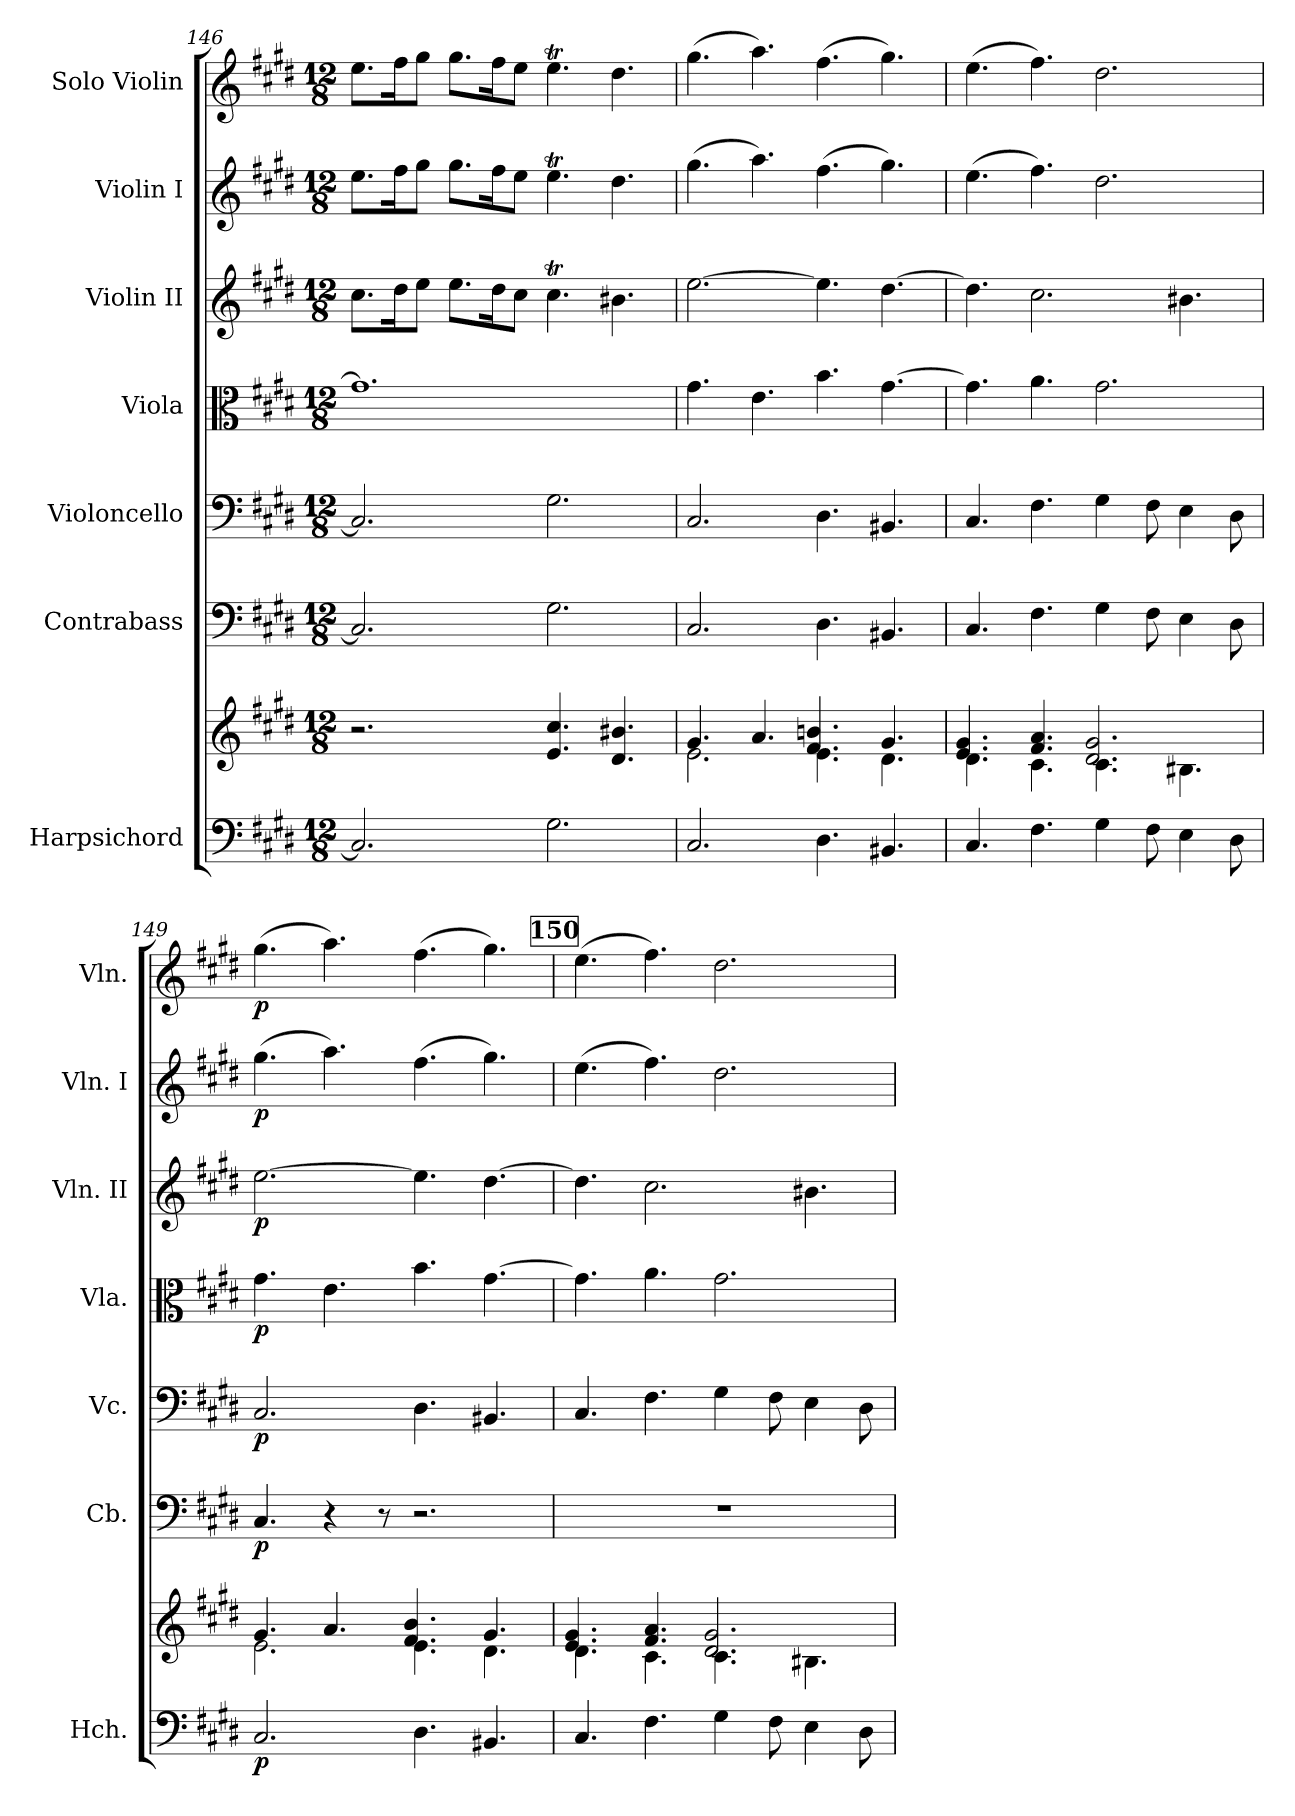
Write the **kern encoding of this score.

**kern	**kern	**dynam	**kern	**dynam	**kern	**dynam	**kern	**dynam	**kern	**dynam	**kern	**dynam	**kern	**dynam
*part7	*part7	*part7	*part6	*part6	*part5	*part5	*part4	*part4	*part3	*part3	*part2	*part2	*part1	*part1
*staff8	*staff7	*staff7/8	*staff6	*staff6	*staff5	*staff5	*staff4	*staff4	*staff3	*staff3	*staff2	*staff2	*staff1	*staff1
*I"Harpsichord	*	*	*I"Contrabass	*	*I"Violoncello	*	*I"Viola	*	*I"Violin II	*	*I"Violin I	*	*I"Solo Violin	*
*I'Hch.	*	*	*I'Cb.	*	*I'Vc.	*	*I'Vla.	*	*I'Vln. II	*	*I'Vln. I	*	*I'Vln.	*
!!LO:PB:g=z
*clefF4	*clefG2	*	*clefF4	*	*clefF4	*	*clefC3	*	*clefG2	*	*clefG2	*	*clefG2	*
*	*	*	*ITrd7c12	*	*	*	*	*	*	*	*	*	*	*
*k[f#c#g#d#]	*k[f#c#g#d#]	*	*k[f#c#g#d#]	*	*k[f#c#g#d#]	*	*k[f#c#g#d#]	*	*k[f#c#g#d#]	*	*k[f#c#g#d#]	*	*k[f#c#g#d#]	*
*M12/8	*M12/8	*	*M12/8	*	*M12/8	*	*M12/8	*	*M12/8	*	*M12/8	*	*M12/8	*
=146	=146	=146	=146	=146	=146	=146	=146	=146	=146	=146	=146	=146	=146	=146
2.C#/]	2.r	.	2.CC#/]	.	2.C#/]	.	1.g#]	.	8.cc#\L	.	8.ee\L	.	8.ee\L	.
.	.	.	.	.	.	.	.	.	16dd#\K	.	16ff#\K	.	16ff#\K	.
.	.	.	.	.	.	.	.	.	8ee\J	.	8gg#\J	.	8gg#\J	.
.	.	.	.	.	.	.	.	.	8.ee\L	.	8.gg#\L	.	8.gg#\L	.
.	.	.	.	.	.	.	.	.	16dd#\K	.	16ff#\K	.	16ff#\K	.
.	.	.	.	.	.	.	.	.	8cc#\J	.	8ee\J	.	8ee\J	.
2.G#\	4.e/ 4.cc#/	.	2.GG#\	.	2.G#\	.	.	.	4.cc#T\	.	4.eeT\	.	4.eeT\	.
.	4.d#/ 4.b#X/	.	.	.	.	.	.	.	4.b#X\	.	4.dd#\	.	4.dd#\	.
=147	=147	=147	=147	=147	=147	=147	=147	=147	=147	=147	=147	=147	=147	=147
*	*^	*	*	*	*	*	*	*	*	*	*	*	*	*
2.C#/	2.e\	4.g#/	.	2.CC#/	.	2.C#/	.	4.g#\	.	[2.ee\	.	(>4.gg#\	.	(>4.gg#\	.
.	.	4.a/	.	.	.	.	.	4.e\	.	.	.	4.aa\)	.	4.aa\)	.
4.D#\	4.e\	4.f#/ 4.bn/	.	4.DD#\	.	4.D#\	.	4.b\	.	4.ee\]	.	(>4.ff#\	.	(>4.ff#\	.
4.BB#X/	4.d#\	4.g#/	.	4.BBB#X/	.	4.BB#X/	.	[4.g#\	.	[4.dd#\	.	4.gg#\)	.	4.gg#\)	.
=148	=148	=148	=148	=148	=148	=148	=148	=148	=148	=148	=148	=148	=148	=148	=148
4.C#/	4.d#\	4.e/ 4.g#/	.	4.CC#/	.	4.C#/	.	4.g#\]	.	4.dd#\]	.	(>4.ee\	.	(>4.ee\	.
4.F#\	4.c#\	4.f#/ 4.a/	.	4.FF#\	.	4.F#\	.	4.a\	.	2.cc#\	.	4.ff#\)	.	4.ff#\)	.
4G#\	4.c#\	2.d#/ 2.g#/	.	4GG#\	.	4G#\	.	2.g#\	.	.	.	2.dd#\	.	2.dd#\	.
8F#\	.	.	.	8FF#\	.	8F#\	.	.	.	.	.	.	.	.	.
4E\	4.B#X\	.	.	4EE\	.	4E\	.	.	.	4.b#X\	.	.	.	.	.
8D#\	.	.	.	8DD#\	.	8D#\	.	.	.	.	.	.	.	.	.
=149	=149	=149	=149	=149	=149	=149	=149	=149	=149	=149	=149	=149	=149	=149	=149
!	!	!	!LO:DY:b=2	!	!LO:DY:b	!	!LO:DY:b	!	!LO:DY:b	!	!LO:DY:b	!	!LO:DY:b	!	!LO:DY:b
2.C#/	2.e\	4.g#/	p	4.CC#/	p	2.C#/	p	4.g#\	p	[2.ee\	p	(>4.gg#\	p	(>4.gg#\	p
.	.	4.a/	.	4r	.	.	.	4.e\	.	.	.	4.aa\)	.	4.aa\)	.
.	.	.	.	8r	.	.	.	.	.	.	.	.	.	.	.
4.D#\	4.e\	4.f#/ 4.b/	.	2.r	.	4.D#\	.	4.b\	.	4.ee\]	.	(>4.ff#\	.	(>4.ff#\	.
4.BB#X/	4.d#\	4.g#/	.	.	.	4.BB#X/	.	[4.g#\	.	[4.dd#\	.	4.gg#\)	.	4.gg#\)	.
!!LO:PB:g=z
!!LO:REH:place=s1:a:B:fs=14:t=150
=150	=150	=150	=150	=150	=150	=150	=150	=150	=150	=150	=150	=150	=150	=150	=150
4.C#/	4.d#\	4.e/ 4.g#/	.	1.r	.	4.C#/	.	4.g#\]	.	4.dd#\]	.	(>4.ee\	.	(>4.ee\	.
4.F#\	4.c#\	4.f#/ 4.a/	.	.	.	4.F#\	.	4.a\	.	2.cc#\	.	4.ff#\)	.	4.ff#\)	.
4G#\	4.c#\	2.d#/ 2.g#/	.	.	.	4G#\	.	2.g#\	.	.	.	2.dd#\	.	2.dd#\	.
8F#\	.	.	.	.	.	8F#\	.	.	.	.	.	.	.	.	.
4E\	4.B#X\	.	.	.	.	4E\	.	.	.	4.b#X\	.	.	.	.	.
8D#\	.	.	.	.	.	8D#\	.	.	.	.	.	.	.	.	.
*	*v	*v	*	*	*	*	*	*	*	*	*	*	*	*	*
=	=	=	=	=	=	=	=	=	=	=	=	=	=	=
*-	*-	*-	*-	*-	*-	*-	*-	*-	*-	*-	*-	*-	*-	*-
